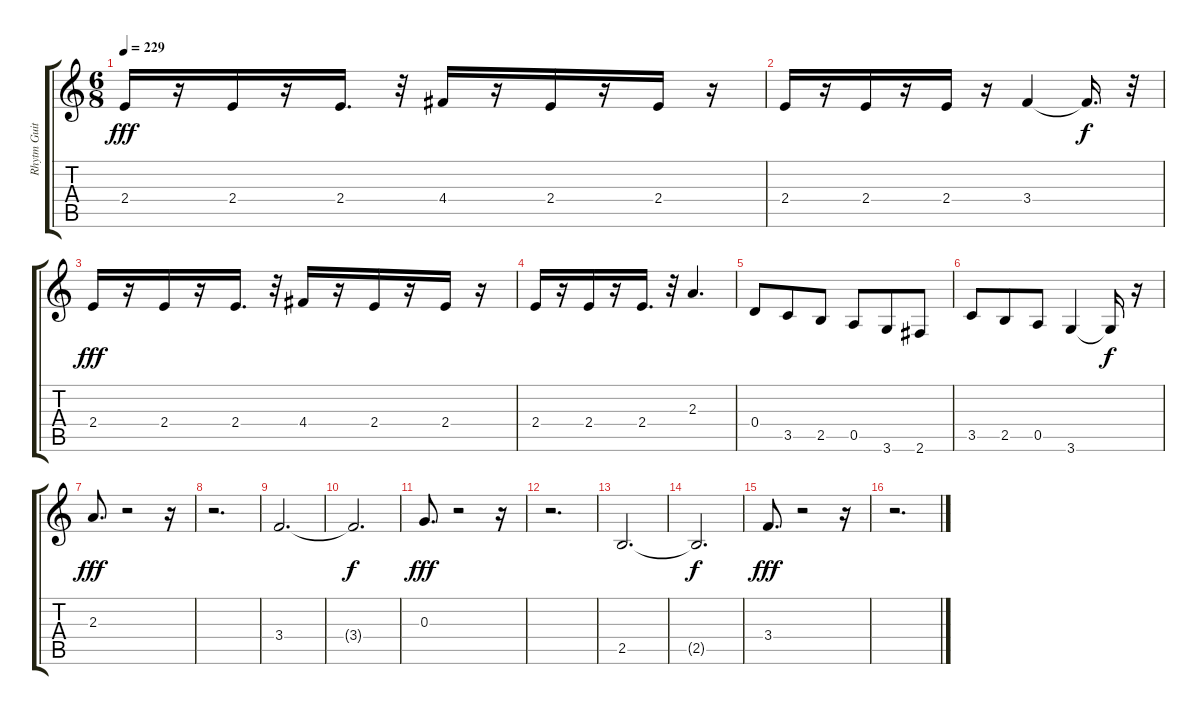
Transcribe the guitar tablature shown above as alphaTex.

\track ("Rhytm Guitar2" "Rhytm Guit") {instrument overdrivenguitar}
\staff {score tabs}
\tuning (E4 B3 G3 D3 A2 E2) {hide}
\ts (6 8)
\tempo 229
\clef g2
\ks c
2.4.16{dy fff} r.16 2.4.16 r.16 2.4.16{d} r.32 4.4.16 r.16 2.4.16 r.16 2.4.16 r.16 |
2.4.16 r.16 2.4.16 r.16 2.4.16 r.16 3.4.4 3.4{t}.16{d dy f} r.32 |
2.4.16{dy fff} r.16 2.4.16 r.16 2.4.16{d} r.32 4.4.16 r.16 2.4.16 r.16 2.4.16 r.16 |
2.4.16 r.16 2.4.16 r.16 2.4.16{d} r.32 2.3.4{d} |
0.4.8 3.5.8 2.5.8 0.5.8 3.6.8 2.6.8 |
3.5.8 2.5.8 0.5.8 3.6.4 3.6{t}.16{dy f} r.16 |
2.3.8{d dy fff} r.2 r.16 |
r.2{d} |
3.4.2{d} |
3.4{t}.2{d dy f} |
0.3.8{d dy fff} r.2 r.16 |
r.2{d} |
2.5.2{d} |
2.5{t}.2{d dy f} |
3.4.8{d dy fff} r.2 r.16 |
r.2{d}
